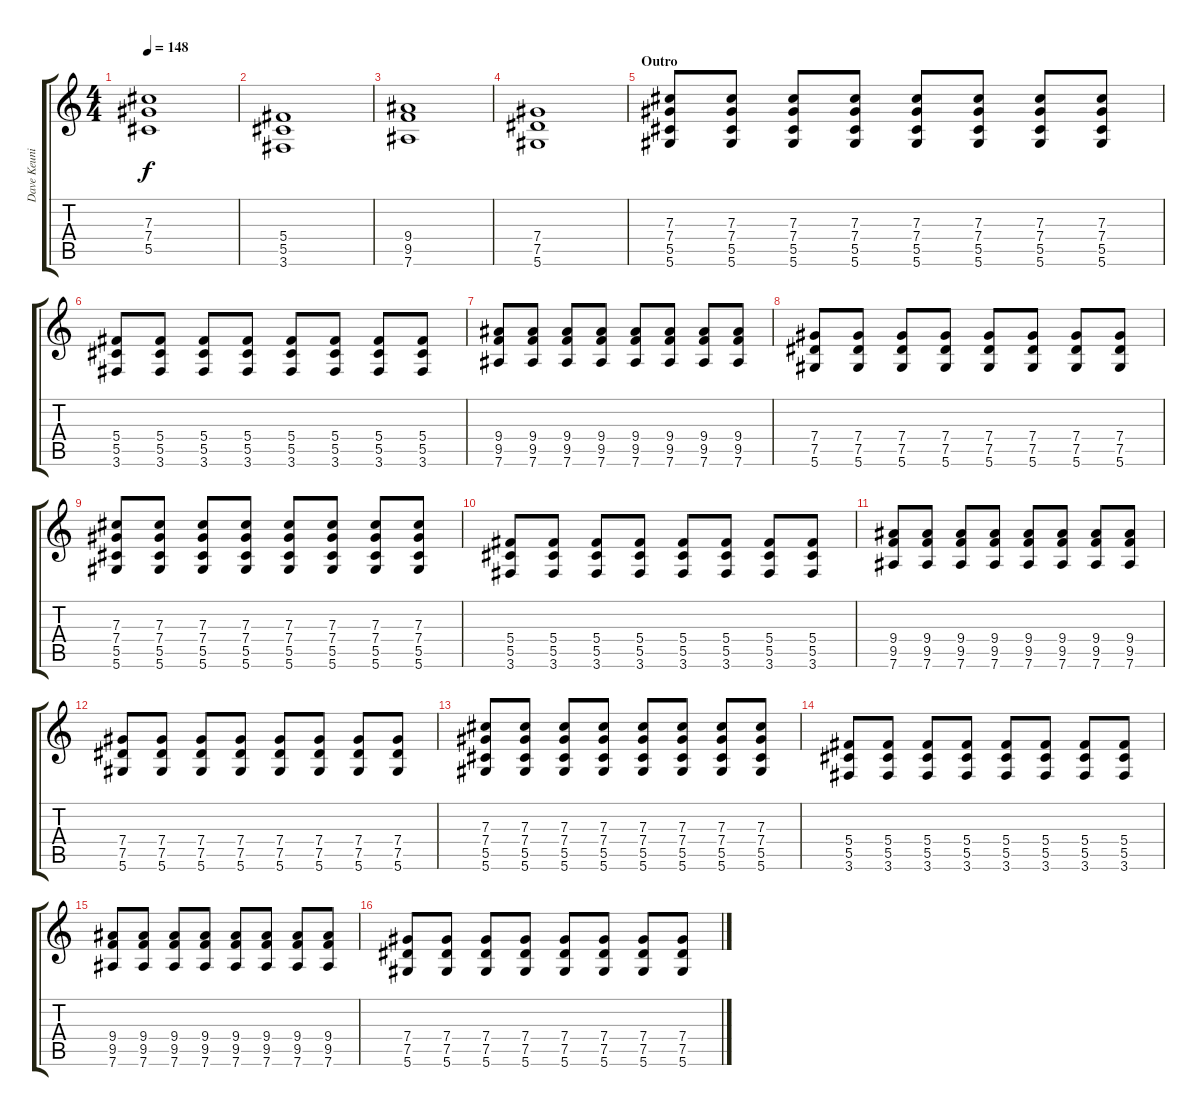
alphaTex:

\track ("Dave Keuning - Rhythm Guitar" "Dave Keuni") {instrument electricguitarmuted}
\staff {score tabs}
\tuning (Eb4 Bb3 Gb3 Db3 Ab2 Eb2) {hide}
\ts (4 4)
\tempo 148
\clef g2
\ks c
(7.3 7.4 5.5).1{dy f} |
(5.4 5.5 3.6).1 |
(9.4 9.5 7.6).1 |
(7.4 7.5 5.6).1 |
\section ("" "Outro")
(7.3 7.4 5.5 5.6).8 (7.3 7.4 5.5 5.6).8 (7.3 7.4 5.5 5.6).8 (7.3 7.4 5.5 5.6).8 (7.3 7.4 5.5 5.6).8 (7.3 7.4 5.5 5.6).8 (7.3 7.4 5.5 5.6).8 (7.3 7.4 5.5 5.6).8 |
(5.4 5.5 3.6).8 (5.4 5.5 3.6).8 (5.4 5.5 3.6).8 (5.4 5.5 3.6).8 (5.4 5.5 3.6).8 (5.4 5.5 3.6).8 (5.4 5.5 3.6).8 (5.4 5.5 3.6).8 |
(9.4 9.5 7.6).8 (9.4 9.5 7.6).8 (9.4 9.5 7.6).8 (9.4 9.5 7.6).8 (9.4 9.5 7.6).8 (9.4 9.5 7.6).8 (9.4 9.5 7.6).8 (9.4 9.5 7.6).8 |
(7.4 7.5 5.6).8 (7.4 7.5 5.6).8 (7.4 7.5 5.6).8 (7.4 7.5 5.6).8 (7.4 7.5 5.6).8 (7.4 7.5 5.6).8 (7.4 7.5 5.6).8 (7.4 7.5 5.6).8 |
(7.3 7.4 5.5 5.6).8 (7.3 7.4 5.5 5.6).8 (7.3 7.4 5.5 5.6).8 (7.3 7.4 5.5 5.6).8 (7.3 7.4 5.5 5.6).8 (7.3 7.4 5.5 5.6).8 (7.3 7.4 5.5 5.6).8 (7.3 7.4 5.5 5.6).8 |
(5.4 5.5 3.6).8 (5.4 5.5 3.6).8 (5.4 5.5 3.6).8 (5.4 5.5 3.6).8 (5.4 5.5 3.6).8 (5.4 5.5 3.6).8 (5.4 5.5 3.6).8 (5.4 5.5 3.6).8 |
(9.4 9.5 7.6).8 (9.4 9.5 7.6).8 (9.4 9.5 7.6).8 (9.4 9.5 7.6).8 (9.4 9.5 7.6).8 (9.4 9.5 7.6).8 (9.4 9.5 7.6).8 (9.4 9.5 7.6).8 |
(7.4 7.5 5.6).8 (7.4 7.5 5.6).8 (7.4 7.5 5.6).8 (7.4 7.5 5.6).8 (7.4 7.5 5.6).8 (7.4 7.5 5.6).8 (7.4 7.5 5.6).8 (7.4 7.5 5.6).8 |
(7.3 7.4 5.5 5.6).8 (7.3 7.4 5.5 5.6).8 (7.3 7.4 5.5 5.6).8 (7.3 7.4 5.5 5.6).8 (7.3 7.4 5.5 5.6).8 (7.3 7.4 5.5 5.6).8 (7.3 7.4 5.5 5.6).8 (7.3 7.4 5.5 5.6).8 |
(5.4 5.5 3.6).8 (5.4 5.5 3.6).8 (5.4 5.5 3.6).8 (5.4 5.5 3.6).8 (5.4 5.5 3.6).8 (5.4 5.5 3.6).8 (5.4 5.5 3.6).8 (5.4 5.5 3.6).8 |
(9.4 9.5 7.6).8 (9.4 9.5 7.6).8 (9.4 9.5 7.6).8 (9.4 9.5 7.6).8 (9.4 9.5 7.6).8 (9.4 9.5 7.6).8 (9.4 9.5 7.6).8 (9.4 9.5 7.6).8 |
(7.4 7.5 5.6).8 (7.4 7.5 5.6).8 (7.4 7.5 5.6).8 (7.4 7.5 5.6).8 (7.4 7.5 5.6).8 (7.4 7.5 5.6).8 (7.4 7.5 5.6).8 (7.4 7.5 5.6).8
